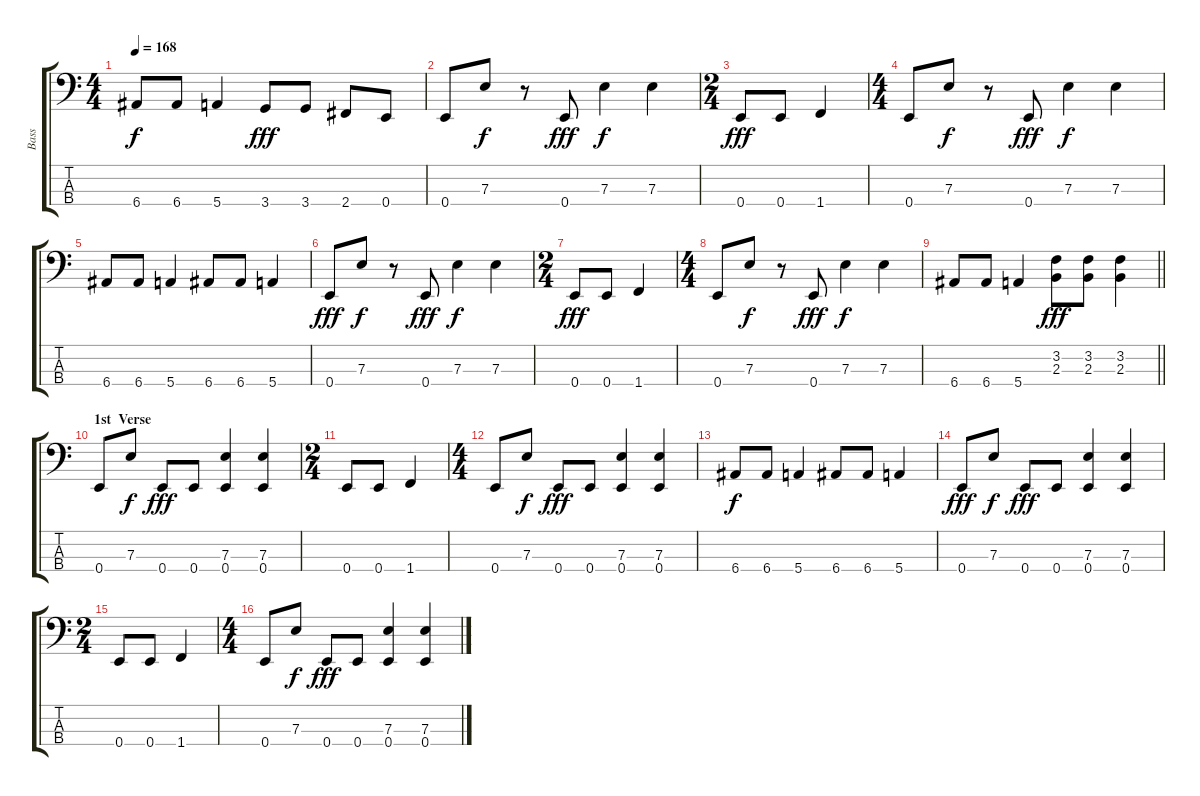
\track ("Bass" "Bass") {instrument electricbasspick}
\staff {score tabs}
\tuning (G2 D2 A1 E1) {hide}
\ts (4 4)
\tempo 168
\clef f4
\ks c
6.4.8{dy f} 6.4.8 5.4.4 3.4.8{dy fff} 3.4.8 2.4.8 0.4.8 |
0.4.8 7.3.8{dy f} r.8 0.4.8{dy fff} 7.3.4{dy f} 7.3.4 |
\ts (2 4)
0.4.8{dy fff} 0.4.8 1.4.4 |
\ts (4 4)
0.4.8 7.3.8{dy f} r.8 0.4.8{dy fff} 7.3.4{dy f} 7.3.4 |
6.4.8 6.4.8 5.4.4 6.4.8 6.4.8 5.4.4 |
0.4.8{dy fff} 7.3.8{dy f} r.8 0.4.8{dy fff} 7.3.4{dy f} 7.3.4 |
\ts (2 4)
0.4.8{dy fff} 0.4.8 1.4.4 |
\ts (4 4)
0.4.8 7.3.8{dy f} r.8 0.4.8{dy fff} 7.3.4{dy f} 7.3.4 |
\barLineRight lightlight
6.4.8 6.4.8 5.4.4 (3.2 2.3).8{dy fff} (3.2 2.3).8 (3.2 2.3).4 |
\section ("" "1st  Verse")
0.4.8 7.3.8{dy f} 0.4.8{dy fff} 0.4.8 (7.3 0.4).4 (7.3 0.4).4 |
\ts (2 4)
0.4.8 0.4.8 1.4.4 |
\ts (4 4)
0.4.8 7.3.8{dy f} 0.4.8{dy fff} 0.4.8 (7.3 0.4).4 (7.3 0.4).4 |
6.4.8{dy f} 6.4.8 5.4.4 6.4.8 6.4.8 5.4.4 |
0.4.8{dy fff} 7.3.8{dy f} 0.4.8{dy fff} 0.4.8 (7.3 0.4).4 (7.3 0.4).4 |
\ts (2 4)
0.4.8 0.4.8 1.4.4 |
\ts (4 4)
0.4.8 7.3.8{dy f} 0.4.8{dy fff} 0.4.8 (7.3 0.4).4 (7.3 0.4).4
